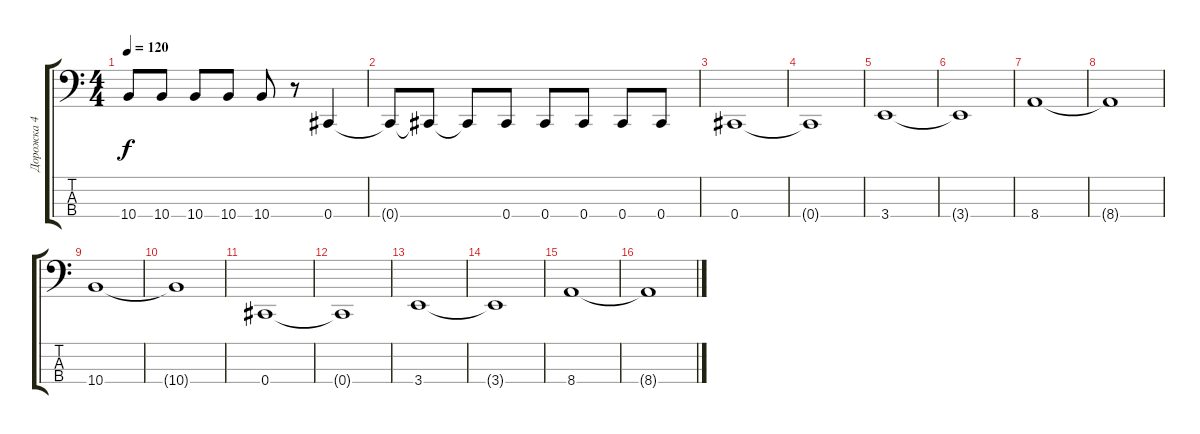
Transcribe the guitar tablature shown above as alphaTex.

\track ("Дорожка 4" "Дорожка 4") {instrument electricbassfinger}
\staff {score tabs}
\tuning (Gb2 Db2 Ab1 Db1) {hide}
\ts (4 4)
\tempo 120
\clef f4
\ks c
10.4.8{dy f} 10.4.8 10.4.8 10.4.8 10.4.8 r.8 0.4.4 |
0.4{t}.8 0.4{t}.8 0.4{t}.8 0.4.8 0.4.8 0.4.8 0.4.8 0.4.8 |
0.4.1 |
0.4{t}.1 |
3.4.1 |
3.4{t}.1 |
8.4.1 |
8.4{t}.1 |
10.4.1 |
10.4{t}.1 |
0.4.1 |
0.4{t}.1 |
3.4.1 |
3.4{t}.1 |
8.4.1 |
8.4{t}.1
